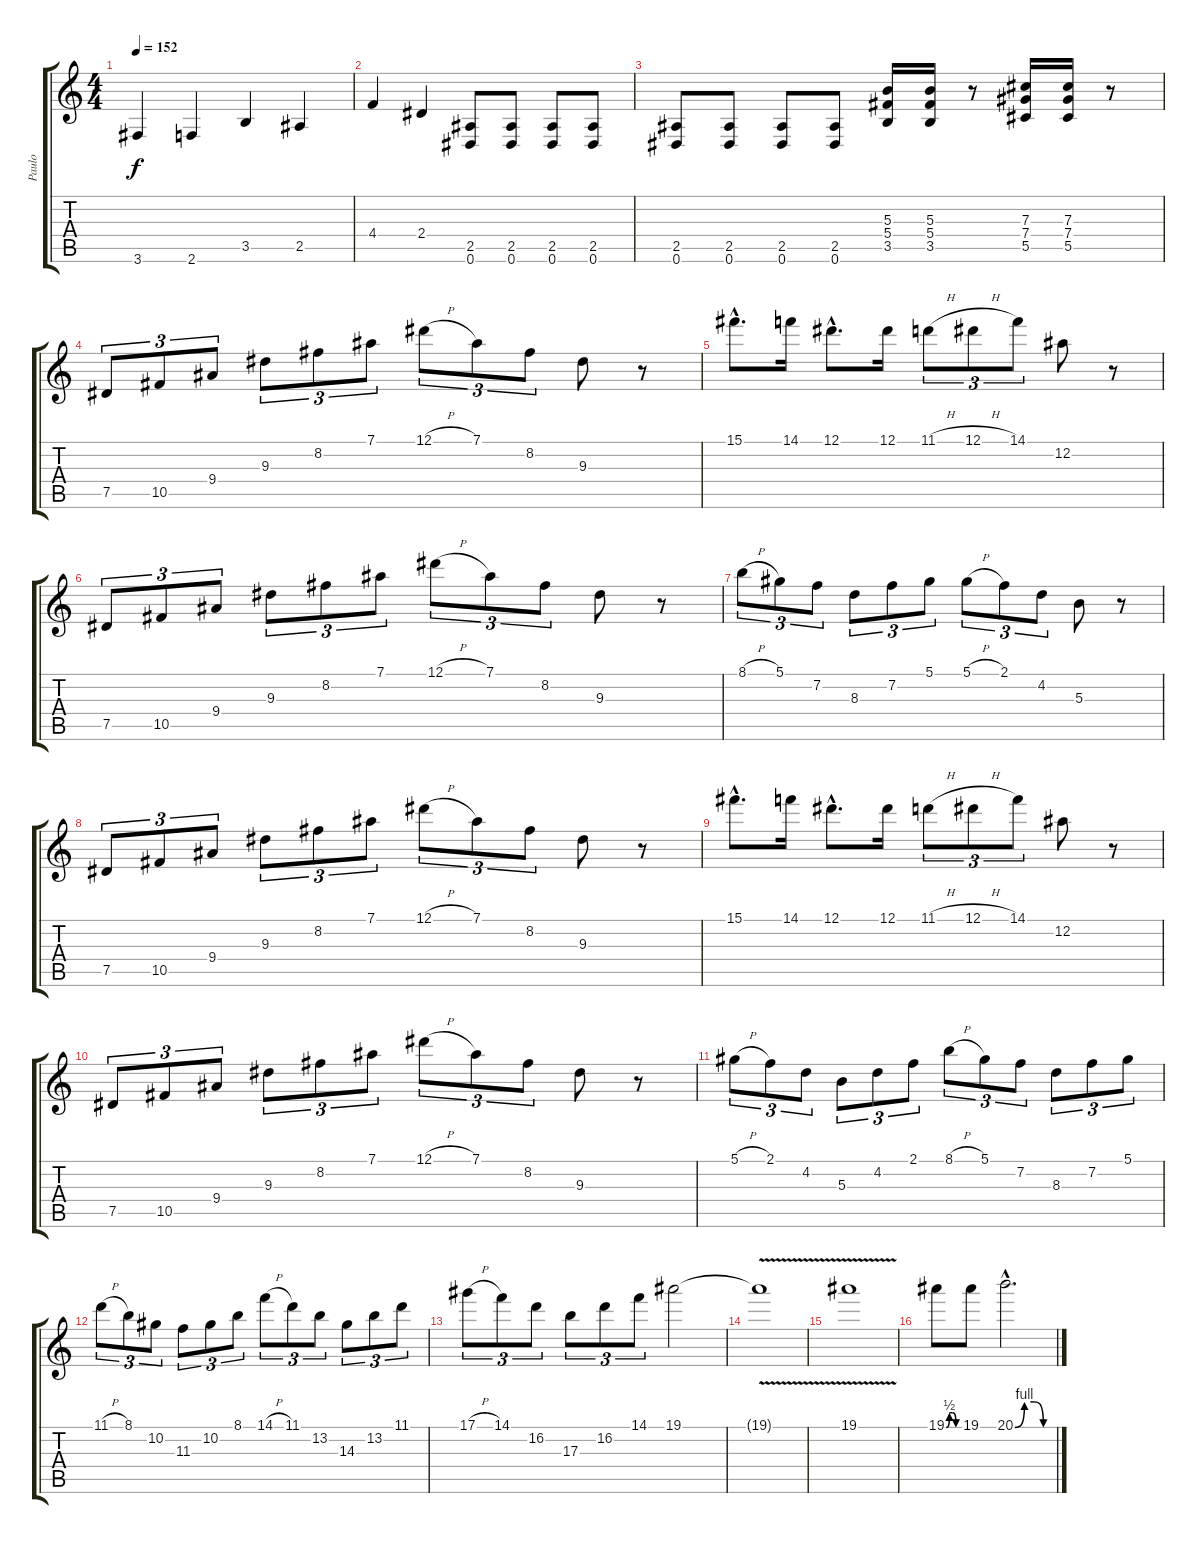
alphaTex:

\track ("Paulo" "Paulo") {instrument distortionguitar}
\staff {score tabs}
\tuning (Eb4 Bb3 Gb3 Db3 Ab2 Eb2) {hide}
\ts (4 4)
\tempo 152
\clef g2
\ks c
3.6.4{dy f} 2.6.4 3.5.4 2.5.4 |
4.4.4 2.4.4 (2.5 0.6).8 (2.5 0.6).8 (2.5 0.6).8 (2.5 0.6).8 |
(2.5 0.6).8 (2.5 0.6).8 (2.5 0.6).8 (2.5 0.6).8 (5.3 5.4 3.5).16 (5.3 5.4 3.5).16 r.8 (7.3 7.4 5.5).16 (7.3 7.4 5.5).16 r.8 |
7.5.8{tu (3 2)} 10.5.8{tu (3 2)} 9.4.8{tu (3 2)} 9.3.8{tu (3 2)} 8.2.8{tu (3 2)} 7.1.8{tu (3 2)} 12.1{h}.8{tu (3 2)} 7.1.8{tu (3 2)} 8.2.8{tu (3 2)} 9.3.8 r.8 |
15.1{hac}.8{d} 14.1.16 12.1{hac}.8{d} 12.1.16 11.1{h}.8{tu (3 2)} 12.1{h}.8{tu (3 2)} 14.1.8{tu (3 2)} 12.2.8 r.8 |
7.5.8{tu (3 2)} 10.5.8{tu (3 2)} 9.4.8{tu (3 2)} 9.3.8{tu (3 2)} 8.2.8{tu (3 2)} 7.1.8{tu (3 2)} 12.1{h}.8{tu (3 2)} 7.1.8{tu (3 2)} 8.2.8{tu (3 2)} 9.3.8 r.8 |
8.1{h}.8{tu (3 2)} 5.1.8{tu (3 2)} 7.2.8{tu (3 2)} 8.3.8{tu (3 2)} 7.2.8{tu (3 2)} 5.1.8{tu (3 2)} 5.1{h}.8{tu (3 2)} 2.1.8{tu (3 2)} 4.2.8{tu (3 2)} 5.3.8 r.8 |
7.5.8{tu (3 2)} 10.5.8{tu (3 2)} 9.4.8{tu (3 2)} 9.3.8{tu (3 2)} 8.2.8{tu (3 2)} 7.1.8{tu (3 2)} 12.1{h}.8{tu (3 2)} 7.1.8{tu (3 2)} 8.2.8{tu (3 2)} 9.3.8 r.8 |
15.1{hac}.8{d} 14.1.16 12.1{hac}.8{d} 12.1.16 11.1{h}.8{tu (3 2)} 12.1{h}.8{tu (3 2)} 14.1.8{tu (3 2)} 12.2.8 r.8 |
7.5.8{tu (3 2)} 10.5.8{tu (3 2)} 9.4.8{tu (3 2)} 9.3.8{tu (3 2)} 8.2.8{tu (3 2)} 7.1.8{tu (3 2)} 12.1{h}.8{tu (3 2)} 7.1.8{tu (3 2)} 8.2.8{tu (3 2)} 9.3.8 r.8 |
5.1{h}.8{tu (3 2)} 2.1.8{tu (3 2)} 4.2.8{tu (3 2)} 5.3.8{tu (3 2)} 4.2.8{tu (3 2)} 2.1.8{tu (3 2)} 8.1{h}.8{tu (3 2)} 5.1.8{tu (3 2)} 7.2.8{tu (3 2)} 8.3.8{tu (3 2)} 7.2.8{tu (3 2)} 5.1.8{tu (3 2)} |
11.1{h}.8{tu (3 2)} 8.1.8{tu (3 2)} 10.2.8{tu (3 2)} 11.3.8{tu (3 2)} 10.2.8{tu (3 2)} 8.1.8{tu (3 2)} 14.1{h}.8{tu (3 2)} 11.1.8{tu (3 2)} 13.2.8{tu (3 2)} 14.3.8{tu (3 2)} 13.2.8{tu (3 2)} 11.1.8{tu (3 2)} |
17.1{h}.8{tu (3 2)} 14.1.8{tu (3 2)} 16.2.8{tu (3 2)} 17.3.8{tu (3 2)} 16.2.8{tu (3 2)} 14.1.8{tu (3 2)} 19.1.2 |
19.1{v t}.1 |
19.1{v}.1 |
19.1{be (custom 0 0 15 2 30 2 45 0 60 0)}.8 19.1.8 20.1{be (custom 0 0 15 4 30 4 45 0 60 0) hac}.2{d}
